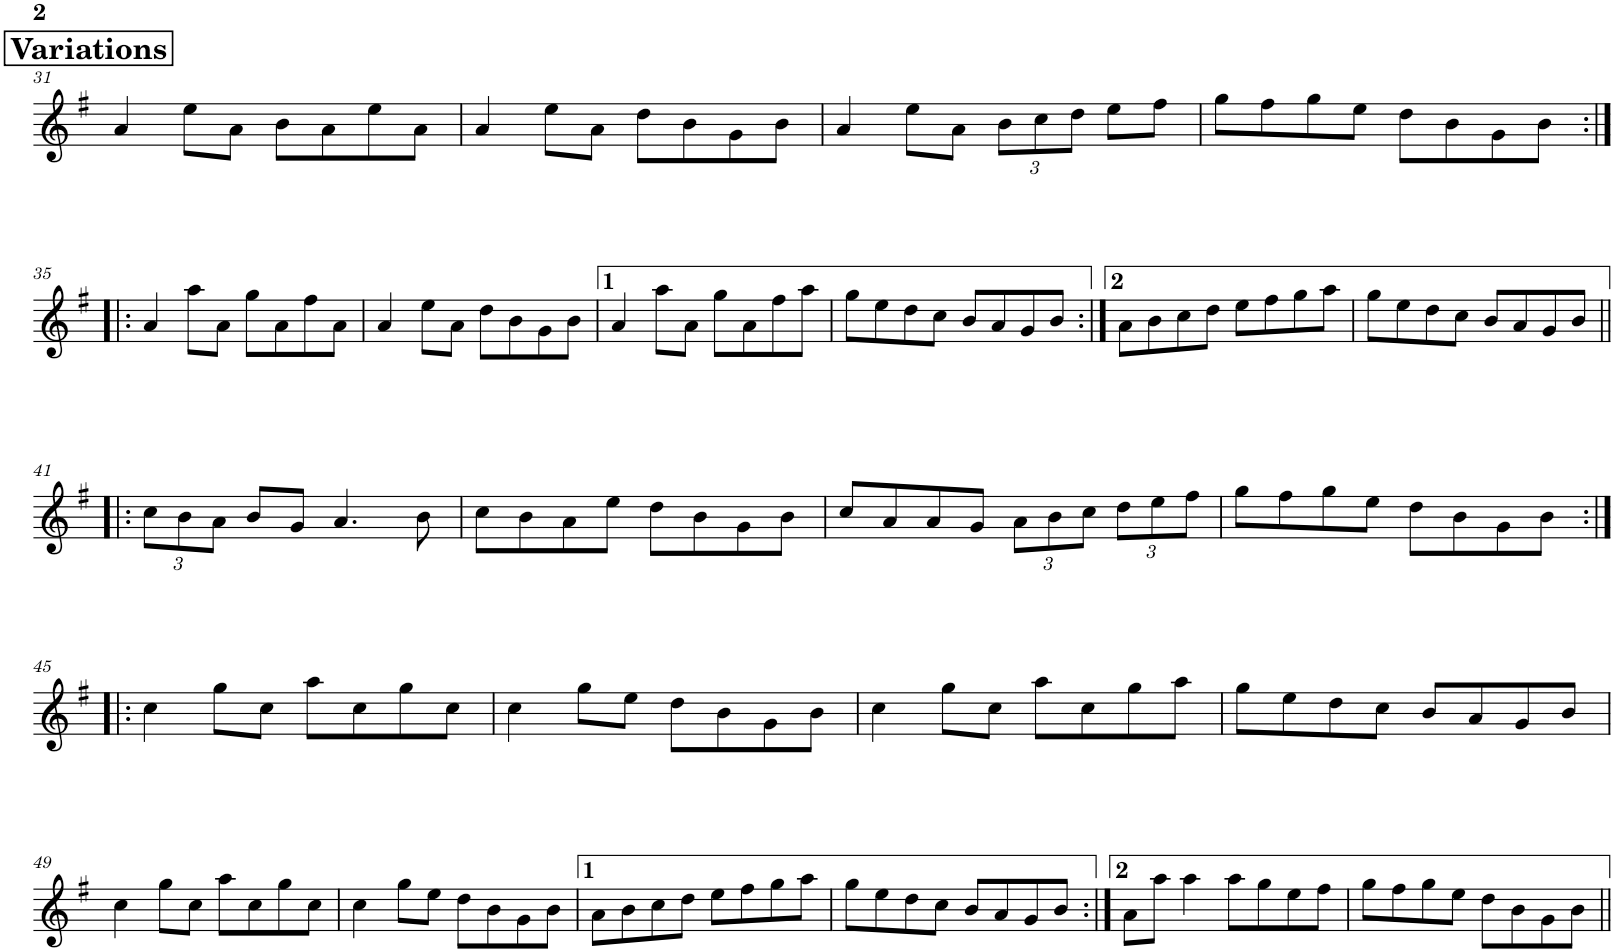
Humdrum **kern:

**kern
*part1
*staff1
*I"Piano
*I'Pno
!!LO:PB:g=z
*clefG2
*k[f#]
*A:dor
*M2/2
!!LO:REH:place=s1:a:B:cj:fs=14:t=Variations
=31
4a/
8ee\L
8a\J
8b\L
8a\
8ee\
8a\J
=32
4a/
8ee\L
8a\J
8dd\L
8b\
8g\
8b\J
=33
4a/
8ee\L
8a\J
*Xbrackettup
12b\L
12cc\
12dd\J
8ee\L
8ff#\J
=34
8gg\L
8ff#\
8gg\
8ee\J
8dd\L
8b\
8g\
8b\J
!!LO:LB:g=z
=35:|!|:
4a/
8aa\L
8a\J
8gg\L
8a\
8ff#\
8a\J
=36
4a/
8ee\L
8a\J
8dd\L
8b\
8g\
8b\J
=37
4a/
8aa\L
8a\J
8gg\L
8a\
8ff#\
8aa\J
=38
8gg\L
8ee\
8dd\
8cc\J
8b/L
8a/
8g/
8b/J
=39:|!
8a\L
8b\
8cc\
8dd\J
8ee\L
8ff#\
8gg\
8aa\J
=40
8gg\L
8ee\
8dd\
8cc\J
8b/L
8a/
8g/
8b/J
!!LO:LB:g=z
=41!|:
12cc\L
12b\
12a\J
8b/L
8g/J
4.a/
8b\
=42
8cc\L
8b\
8a\
8ee\J
8dd\L
8b\
8g\
8b\J
=43
8cc/L
8a/
8a/
8g/J
12a\L
12b\
12cc\J
12dd\L
12ee\
12ff#\J
=44
8gg\L
8ff#\
8gg\
8ee\J
8dd\L
8b\
8g\
8b\J
!!LO:LB:g=z
=45:|!|:
4cc\
8gg\L
8cc\J
8aa\L
8cc\
8gg\
8cc\J
=46
4cc\
8gg\L
8ee\J
8dd\L
8b\
8g\
8b\J
=47
4cc\
8gg\L
8cc\J
8aa\L
8cc\
8gg\
8aa\J
=48
8gg\L
8ee\
8dd\
8cc\J
8b/L
8a/
8g/
8b/J
!!LO:LB:g=z
=49
4cc\
8gg\L
8cc\J
8aa\L
8cc\
8gg\
8cc\J
=50
4cc\
8gg\L
8ee\J
8dd\L
8b\
8g\
8b\J
=51
8a\L
8b\
8cc\
8dd\J
8ee\L
8ff#\
8gg\
8aa\J
=52
8gg\L
8ee\
8dd\
8cc\J
8b/L
8a/
8g/
8b/J
=53:|!
8a\L
8aa\J
4aa\
8aa\L
8gg\
8ee\
8ff#\J
=54
8gg\L
8ff#\
8gg\
8ee\J
8dd\L
8b\
8g\
8b\J
=||
*-
